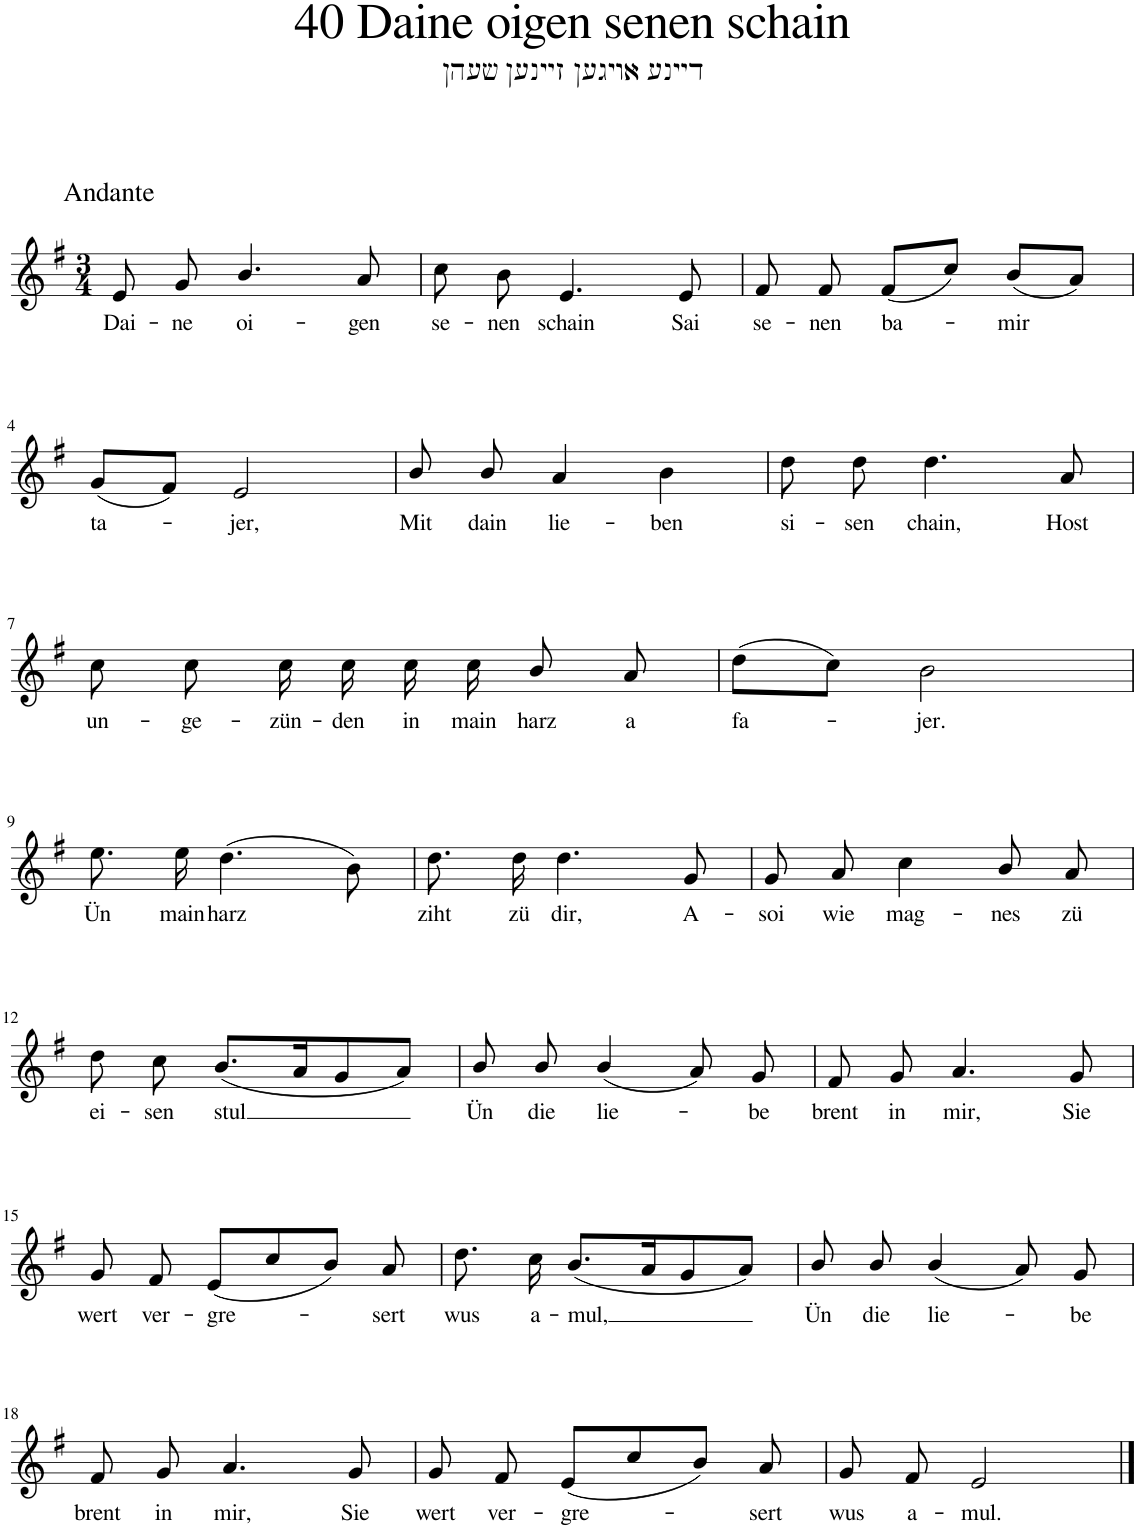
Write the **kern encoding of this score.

**kern	**text
*part1	*part1
*staff1	*staff1
*I"Piano	*
*I'Pno.	*
*clefG2	*
*k[f#]	*
*M3/4	*
=1	=1
!LO:TX:a:t=Andante	!
!	!LO:LY:b
8e/	Dai-
!	!LO:LY:b
8g/	-ne
!	!LO:LY:b
4.b/	oi-
!	!LO:LY:b
8a/	-gen
=2	=2
!	!LO:LY:b
8cc\	se-
!	!LO:LY:b
8b\	-nen
!	!LO:LY:b
4.e/	schain
!	!LO:LY:b
8e/	Sai
=3	=3
!	!LO:LY:b
8f#/	se-
!	!LO:LY:b
8f#/	-nen
!	!LO:LY:b
(8f#/L	ba-
8cc/J)	.
!	!LO:LY:b
(8b/L	-mir
8a/J)	.
!!LO:LB:g=z
=4	=4
!	!LO:LY:b
(8g/L	ta-
8f#/J)	.
!	!LO:LY:b
2e/	-jer,
=5	=5
!	!LO:LY:b
8b/	Mit
!	!LO:LY:b
8b/	dain
!	!LO:LY:b
4a/	lie-
!	!LO:LY:b
4b\	-ben
=6	=6
!	!LO:LY:b
8dd\	si-
!	!LO:LY:b
8dd\	-sen
!	!LO:LY:b
4.dd\	chain,
!	!LO:LY:b
8a/	Host
!!LO:LB:g=z
=7	=7
!	!LO:LY:b
8cc\	un-
!	!LO:LY:b
8cc\	-ge-
!	!LO:LY:b
16cc\	-zün-
!	!LO:LY:b
16cc\	-den
!	!LO:LY:b
16cc\	in
!	!LO:LY:b
16cc\	main
!	!LO:LY:b
8b/	harz
!	!LO:LY:b
8a/	a
=8	=8
!	!LO:LY:b
(8dd\L	fa-
8cc\J)	.
!	!LO:LY:b
2b\	-jer.
!!LO:LB:g=z
=9	=9
!	!LO:LY:b
8.ee\	Ün
!	!LO:LY:b
16ee\	main
!	!LO:LY:b
(4.dd\	harz
8b\)	.
=10	=10
!	!LO:LY:b
8.dd\	ziht
!	!LO:LY:b
16dd\	zü
!	!LO:LY:b
4.dd\	dir,
!	!LO:LY:b
8g/	A-
=11	=11
!	!LO:LY:b
8g/	-soi
!	!LO:LY:b
8a/	wie
!	!LO:LY:b
4cc\	mag-
!	!LO:LY:b
8b/	-nes
!	!LO:LY:b
8a/	zü
!!LO:LB:g=z
=12	=12
!	!LO:LY:b
8dd\	ei-
!	!LO:LY:b
8cc\	-sen
!	!LO:LY:b
(8.b/L	stul
16a/K	.
8g/	.
8a/J)	.
=13	=13
!	!LO:LY:b
8b/	Ün
!	!LO:LY:b
8b/	die
!	!LO:LY:b
(4b/	lie-
8a/)	.
!	!LO:LY:b
8g/	-be
=14	=14
!	!LO:LY:b
8f#/	brent
!	!LO:LY:b
8g/	in
!	!LO:LY:b
4.a/	mir,
!	!LO:LY:b
8g/	Sie
!!LO:LB:g=z
=15	=15
!	!LO:LY:b
8g/	wert
!	!LO:LY:b
8f#/	ver-
!	!LO:LY:b
(8e/L	-gre-
8cc/	.
8b/J)	.
!	!LO:LY:b
8a/	-sert
=16	=16
!	!LO:LY:b
8.dd\	wus
!	!LO:LY:b
16cc\	a-
!	!LO:LY:b
(8.b/L	-mul,
16a/L	.
8g/	.
8a/J)	.
=17	=17
!	!LO:LY:b
8b/	Ün
!	!LO:LY:b
8b/	die
!	!LO:LY:b
(4b/	lie-
8a/)	.
!	!LO:LY:b
8g/	-be
!!LO:LB:g=z
=18	=18
!	!LO:LY:b
8f#/	brent
!	!LO:LY:b
8g/	in
!	!LO:LY:b
4.a/	mir,
!	!LO:LY:b
8g/	Sie
=19	=19
!	!LO:LY:b
8g/	wert
!	!LO:LY:b
8f#/	ver-
!	!LO:LY:b
(8e/L	-gre-
8cc/	.
8b/J)	.
!	!LO:LY:b
8a/	-sert
=20	=20
!	!LO:LY:b
8g/	wus
!	!LO:LY:b
8f#/	a-
!	!LO:LY:b
2e/	-mul.
==	==
*-	*-
